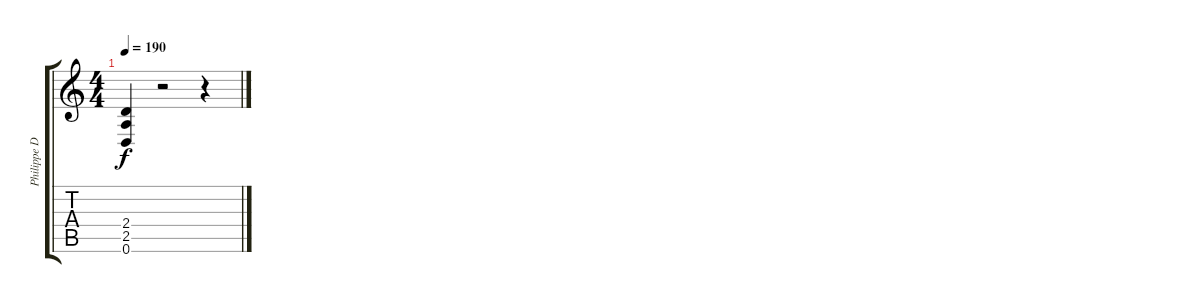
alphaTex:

\track ("Philippe D" "Philippe D") {instrument overdrivenguitar}
\staff {score tabs}
\tuning (D4 A3 F3 C3 G2 D2) {hide}
\ts (4 4)
\tempo 190
\clef g2
\ks c
(2.4 2.5 0.6).4{dy f} r.2 r.4
